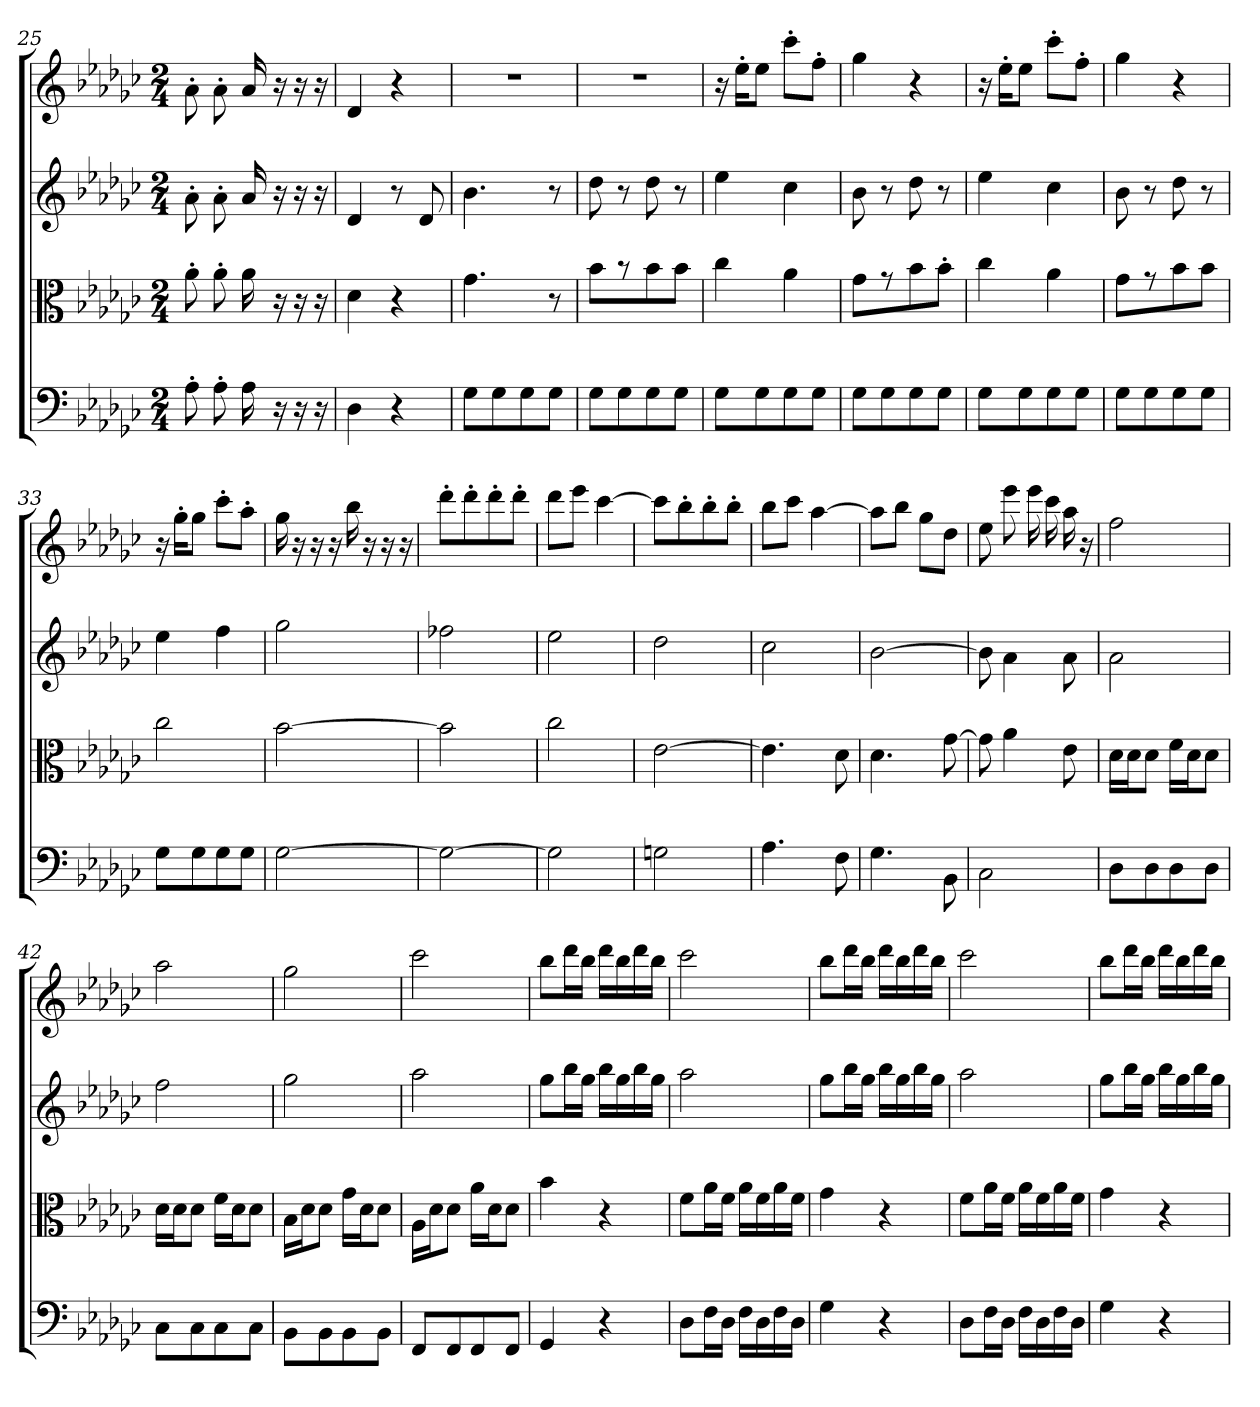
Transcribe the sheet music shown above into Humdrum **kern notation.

**kern	**kern	**kern	**kern
*part4	*part3	*part2	*part1
*staff4	*staff3	*staff2	*staff1
*clefF4	*clefC3	*clefG2	*clefG2
*k[b-e-a-d-g-c-]	*k[b-e-a-d-g-c-]	*k[b-e-a-d-g-c-]	*k[b-e-a-d-g-c-]
*e-:	*e-:	*e-:	*e-:
*M2/4	*M2/4	*M2/4	*M2/4
=25	=25	=25	=25
8A-'\	8a-'\	8a-'\	8a-'\
8A-'\	8a-'\	8a-'\	8a-'\
16A-\	16a-\	16a-/	16a-/
16r	16r	16r	16r
16r	16r	16r	16r
16r	16r	16r	16r
=26	=26	=26	=26
4D-\	4d-\	4d-/	4d-/
4r	4r	8r	4r
.	.	8d-/	.
=27	=27	=27	=27
8G-\L	4.g-\	4.b-\	2r
8G-\	.	.	.
8G-\	.	.	.
8G-\J	8r	8r	.
=28	=28	=28	=28
8G-\L	8b-\L	8dd-\	2r
8G-\	8r	8r	.
8G-\	8b-\	8dd-\	.
8G-\J	8b-\J	8r	.
=29	=29	=29	=29
8G-\L	4cc-\	4ee-\	16r
.	.	.	16ee-'\KL
8G-\	.	.	8ee-\J
8G-\	4a-\	4cc-\	8ccc-'\L
8G-\J	.	.	8ff'\J
=30	=30	=30	=30
8G-\L	8g-\L	8b-\	4gg-\
8G-\	8r	8r	.
8G-\	8b-\	8dd-\	4r
8G-\J	8b-'\J	8r	.
=31	=31	=31	=31
8G-\L	4cc-\	4ee-\	16r
.	.	.	16ee-'\KL
8G-\	.	.	8ee-\J
8G-\	4a-\	4cc-\	8ccc-'\L
8G-\J	.	.	8ff'\J
=32	=32	=32	=32
8G-\L	8g-\L	8b-\	4gg-\
8G-\	8r	8r	.
8G-\	8b-\	8dd-\	4r
8G-\J	8b-\J	8r	.
=33	=33	=33	=33
8G-\L	2cc-\	4ee-\	16r
.	.	.	16gg-'\KL
8G-\	.	.	8gg-\J
8G-\	.	4ff\	8ccc-'\L
8G-\J	.	.	8aa-'\J
=34	=34	=34	=34
[2G-\	[2b-\	2gg-\	16gg-\
.	.	.	16r
.	.	.	16r
.	.	.	16r
.	.	.	16bb-\
.	.	.	16r
.	.	.	16r
.	.	.	16r
=35	=35	=35	=35
2G-\_	2b-\]	2ff-X\	8ddd-'\L
.	.	.	8ddd-'\
.	.	.	8ddd-'\
.	.	.	8ddd-'\J
=36	=36	=36	=36
2G-\]	2cc-\	2ee-\	8ddd-\L
.	.	.	8eee-\J
.	.	.	[4ccc-\
=37	=37	=37	=37
2Gn\	[2e-\	2dd-\	8ccc-\L]
.	.	.	8bb-'\
.	.	.	8bb-'\
.	.	.	8bb-'\J
=38	=38	=38	=38
4.A-\	4.e-\]	2cc-\	8bb-\L
.	.	.	8ccc-\J
.	.	.	[4aa-\
8F\	8d-\	.	.
=39	=39	=39	=39
4.G-\	4.d-\	[2b-\	8aa-\L]
.	.	.	8bb-\J
.	.	.	8gg-\L
8BB-\	[8g-\	.	8dd-\J
=40	=40	=40	=40
2C-\	8g-\]	8b-\]	8ee-\
.	4a-\	4a-\	8eee-\
.	.	.	16eee-\
.	.	.	16ccc-\
.	8e-\	8a-\	16aa-\
.	.	.	16r
=41	=41	=41	=41
8D-\L	16d-\LL	2a-\	2ff\
.	16d-\J	.	.
8D-\	8d-\J	.	.
8D-\	16f\LL	.	.
.	16d-\J	.	.
8D-\J	8d-\J	.	.
=42	=42	=42	=42
8C-\L	16d-\LL	2ff\	2aa-\
.	16d-\J	.	.
8C-\	8d-\J	.	.
8C-\	16f\LL	.	.
.	16d-\J	.	.
8C-\J	8d-\J	.	.
=43	=43	=43	=43
8BB-\L	16B-\LL	2gg-\	2gg-\
.	16d-\J	.	.
8BB-\	8d-\J	.	.
8BB-\	16g-\LL	.	.
.	16d-\J	.	.
8BB-\J	8d-\J	.	.
=44	=44	=44	=44
8FF/L	16A-\LL	2aa-\	2ccc-\
.	16d-\J	.	.
8FF/	8d-\J	.	.
8FF/	16a-\LL	.	.
.	16d-\J	.	.
8FF/J	8d-\J	.	.
=45	=45	=45	=45
4GG-/	4b-\	8gg-\L	8bb-\L
.	.	16bb-\L	16ddd-\L
.	.	16gg-\JJ	16bb-\JJ
4r	4r	16bb-\LL	16ddd-\LL
.	.	16gg-\	16bb-\
.	.	16bb-\	16ddd-\
.	.	16gg-\JJ	16bb-\JJ
=46	=46	=46	=46
8D-\L	8f\L	2aa-\	2ccc-\
16F\L	16a-\L	.	.
16D-\JJ	16f\JJ	.	.
16F\LL	16a-\LL	.	.
16D-\	16f\	.	.
16F\	16a-\	.	.
16D-\JJ	16f\JJ	.	.
=47	=47	=47	=47
4G-\	4g-\	8gg-\L	8bb-\L
.	.	16bb-\L	16ddd-\L
.	.	16gg-\JJ	16bb-\JJ
4r	4r	16bb-\LL	16ddd-\LL
.	.	16gg-\	16bb-\
.	.	16bb-\	16ddd-\
.	.	16gg-\JJ	16bb-\JJ
=48	=48	=48	=48
8D-\L	8f\L	2aa-\	2ccc-\
16F\L	16a-\L	.	.
16D-\JJ	16f\JJ	.	.
16F\LL	16a-\LL	.	.
16D-\	16f\	.	.
16F\	16a-\	.	.
16D-\JJ	16f\JJ	.	.
=49	=49	=49	=49
4G-\	4g-\	8gg-\L	8bb-\L
.	.	16bb-\L	16ddd-\L
.	.	16gg-\JJ	16bb-\JJ
4r	4r	16bb-\LL	16ddd-\LL
.	.	16gg-\	16bb-\
.	.	16bb-\	16ddd-\
.	.	16gg-\JJ	16bb-\JJ
=	=	=	=
*-	*-	*-	*-
